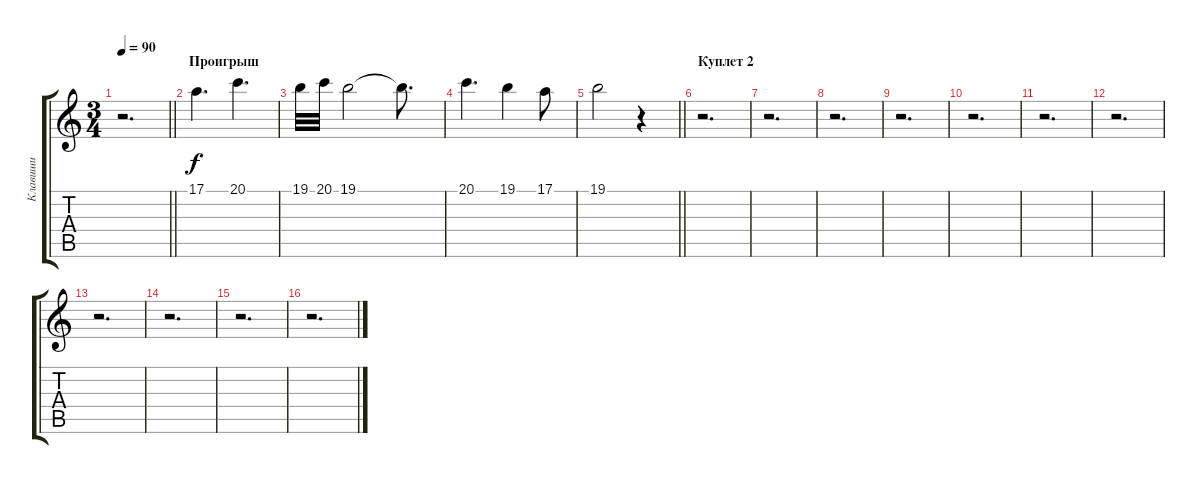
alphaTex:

\track ("Клавиши" "Клавиши") {instrument flute}
\staff {score tabs}
\tuning (E4 B3 G3 D3 A2 E2) {hide}
\ts (3 4)
\tempo 90
\clef g2
\barLineRight lightlight
\ks c
r.2{d dy f} |
\section ("" "Проигрыш")
17.1.4{d} 20.1.4{d} |
19.1.32 20.1.32 19.1.2 19.1{t}.8{d} |
20.1.4{d} 19.1.4 17.1.8 |
\barLineRight lightlight
19.1.2 r.4 |
\section ("" "Куплет 2")
r.2{d} |
r.2{d} |
r.2{d} |
r.2{d} |
r.2{d} |
r.2{d} |
r.2{d} |
r.2{d} |
r.2{d} |
r.2{d} |
r.2{d}
